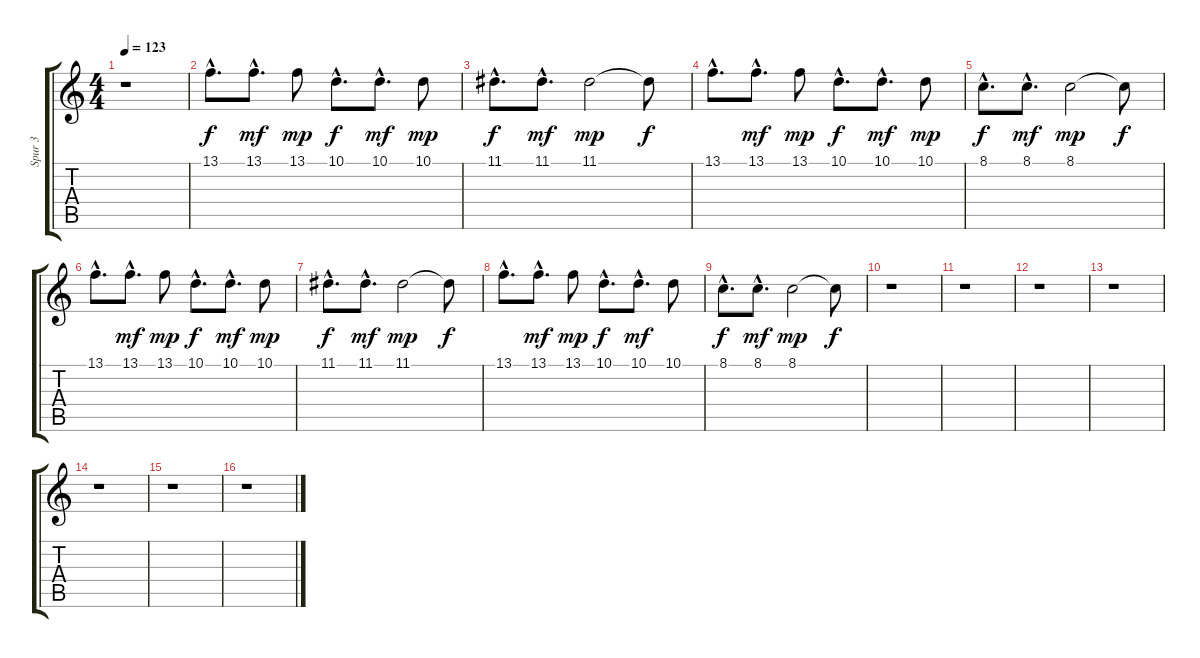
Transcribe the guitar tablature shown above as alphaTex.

\track ("Spur 3" "Spur 3") {instrument orchestralharp}
\staff {score tabs}
\tuning (E4 B3 G3 D3 A2 E2) {hide}
\ts (4 4)
\tempo 123
\clef g2
\ks c
r.1{dy f instrument orchestralharp} |
13.1{hac}.8{d} 13.1{hac}.8{d dy mf} 13.1.8{dy mp} 10.1{hac}.8{d dy f} 10.1{hac}.8{d dy mf} 10.1.8{dy mp} |
11.1{hac}.8{d dy f} 11.1{hac}.8{d dy mf} 11.1.2{dy mp} 11.1{t}.8{dy f} |
13.1{hac}.8{d} 13.1{hac}.8{d dy mf} 13.1.8{dy mp} 10.1{hac}.8{d dy f} 10.1{hac}.8{d dy mf} 10.1.8{dy mp} |
8.1{hac}.8{d dy f} 8.1{hac}.8{d dy mf} 8.1.2{dy mp} 8.1{t}.8{dy f} |
13.1{hac}.8{d} 13.1{hac}.8{d dy mf} 13.1.8{dy mp} 10.1{hac}.8{d dy f} 10.1{hac}.8{d dy mf} 10.1.8{dy mp} |
11.1{hac}.8{d dy f} 11.1{hac}.8{d dy mf} 11.1.2{dy mp} 11.1{t}.8{dy f} |
13.1{hac}.8{d} 13.1{hac}.8{d dy mf} 13.1.8{dy mp} 10.1{hac}.8{d dy f} 10.1{hac}.8{d dy mf} 10.1.8 |
8.1{hac}.8{d dy f} 8.1{hac}.8{d dy mf} 8.1.2{dy mp} 8.1{t}.8{dy f} |
r.1 |
r.1 |
r.1 |
r.1 |
r.1 |
r.1 |
r.1
